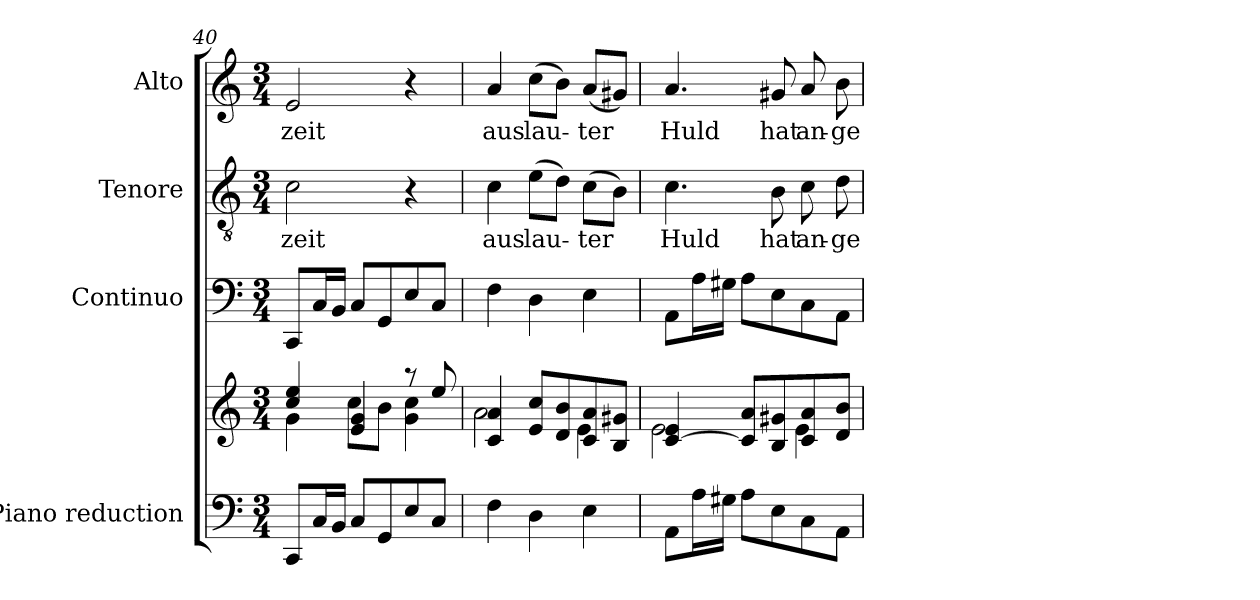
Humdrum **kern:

**kern	**kern	**kern	**kern	**text	**kern	**text
*part4	*part4	*part3	*part2	*part2	*part1	*part1
*staff5	*staff4	*staff3	*staff2	*staff2	*staff1	*staff1
*I"Piano reduction	*	*I"Continuo	*I"Tenore	*	*I"Alto	*
*I'Pno	*	*	*	*	*	*
!!LO:PB:g=z
*clefF4	*clefG2	*clefF4	*clefGv2	*	*clefG2	*
*k[]	*k[]	*k[]	*k[]	*	*k[]	*
*M3/4	*M3/4	*M3/4	*M3/4	*	*M3/4	*
=40	=40	=40	=40	=40	=40	=40
*	*^	*	*	*	*	*
!	!	!	!	!	!LO:LY:b	!	!LO:LY:b
8CC/L	4cc/ 4ee/	4g\	8CC/L	2c\	-zeit	2e/	-zeit
16C/L	.	.	16C/L	.	.	.	.
16BB/JJ	.	.	16BB/JJ	.	.	.	.
8C/L	4e/ 4g/	8cc\L	8C/L	.	.	.	.
8GG/	.	8b\J	8GG/	.	.	.	.
8E/	8r	4g\ 4cc\	8E/	4r	.	4r	.
8C/J	8ee/	.	8C/J	.	.	.	.
=41	=41	=41	=41	=41	=41	=41	=41
!	!	!	!	!	!LO:LY:b	!	!LO:LY:b
4F\	4c/ 4a/	2a\	4F\	4c\	aus	4a/	aus
!	!	!	!	!	!LO:LY:b	!	!LO:LY:b
4D\	8e/ 8cc/L	.	4D\	(8e\L	lau-	(8cc\L	lau-
.	8d/ 8b/	.	.	8d\J)	.	8b\J)	.
!	!	!	!	!	!LO:LY:b	!	!LO:LY:b
4E\	8c/ 8a/	4e\	4E\	(8c\L	-ter	(8a/L	-ter
.	8B/ 8g#X/J	.	.	8B\J)	.	8g#X/J)	.
=42	=42	=42	=42	=42	=42	=42	=42
!	!	!	!	!	!LO:LY:b	!	!LO:LY:b
8AA\L	[<4c/ 4e/	2e\	8AA\L	4.c\	Huld	4.a/	Huld
16A\L	.	.	16A\L	.	.	.	.
16G#X\JJ	.	.	16G#X\JJ	.	.	.	.
8A\L	8c/] 8a/L	.	8A\L	.	.	.	.
!	!	!	!	!	!LO:LY:b	!	!LO:LY:b
8E\	8B/ 8g#X/	.	8E\	8B\	hat	8g#X/	hat
!	!	!	!	!	!LO:LY:b	!	!LO:LY:b
8C\	8c/ 8a/	4e\	8C\	8c\	an-	8a/	an-
!	!	!	!	!	!LO:LY:b	!	!LO:LY:b
8AA\J	8d/ 8b/J	.	8AA\J	8d\	-ge-	8b\	-ge-
*	*v	*v	*	*	*	*	*
=	=	=	=	=	=	=
*-	*-	*-	*-	*-	*-	*-
